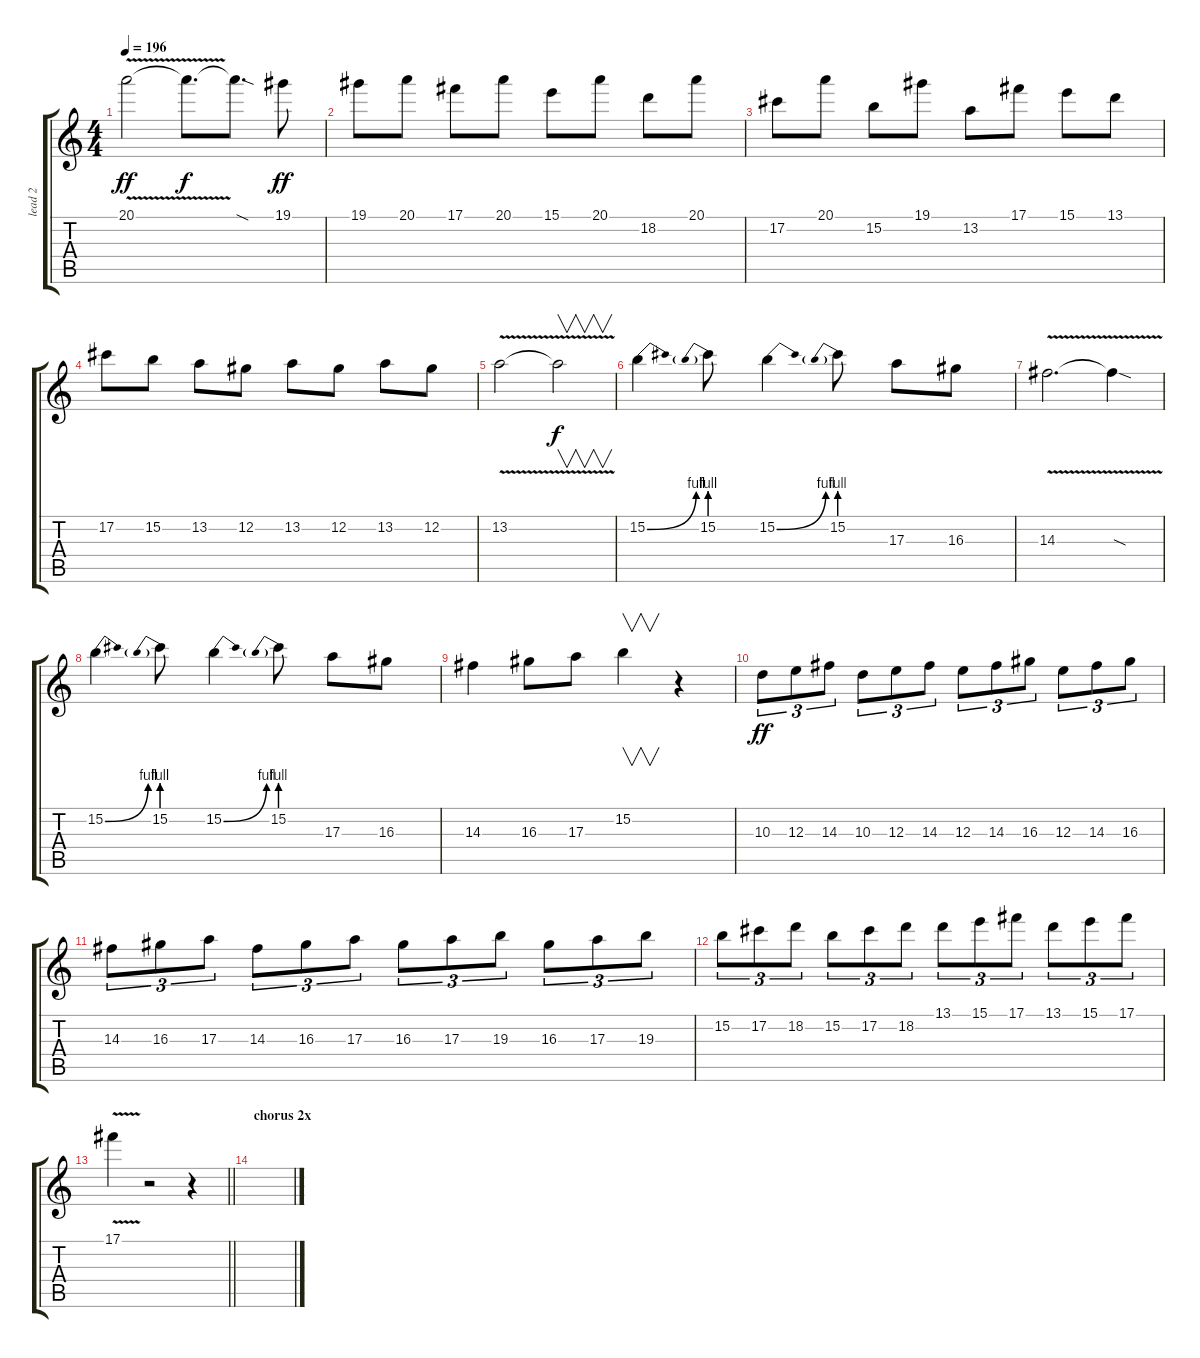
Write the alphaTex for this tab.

\track ("lead 2" "lead 2") {instrument distortionguitar}
\staff {score tabs}
\tuning (Db4 Ab3 E3 B2 Gb2 Db2) {hide}
\ts (4 4)
\tempo 196
\clef g2
\ks c
20.1{v}.2{dy ff} 20.1{t}.8{d dy f} 20.1{sod t}.8{d} 19.1.8{dy ff} |
19.1.8 20.1.8 17.1.8 20.1.8 15.1.8 20.1.8 18.2.8 20.1.8 |
17.2.8 20.1.8 15.2.8 19.1.8 13.2.8 17.1.8 15.1.8 13.1.8 |
17.2.8 15.2.8 13.2.8 12.2.8 13.2.8 12.2.8 13.2.8 12.2.8 |
13.2{v}.2 13.2{t}.2{v dy f} |
15.2{be (bend 0 0 60 4)}.4 15.2{be (prebend 0 4 60 4)}.8 15.2{be (bend 0 0 60 4)}.4 15.2{be (prebend 0 4 60 4)}.8 17.3.8 16.3.8 |
14.3{v}.2{d} 14.3{sod t}.4 |
15.2{be (bend 0 0 60 4)}.4 15.2{be (prebend 0 4 60 4)}.8 15.2{be (bend 0 0 60 4)}.4 15.2{be (prebend 0 4 60 4)}.8 17.3.8 16.3.8 |
14.3.4 16.3.8 17.3.8 15.2.4{v} r.4 |
10.3.8{tu (3 2) dy ff} 12.3.8{tu (3 2)} 14.3.8{tu (3 2)} 10.3.8{tu (3 2)} 12.3.8{tu (3 2)} 14.3.8{tu (3 2)} 12.3.8{tu (3 2)} 14.3.8{tu (3 2)} 16.3.8{tu (3 2)} 12.3.8{tu (3 2)} 14.3.8{tu (3 2)} 16.3.8{tu (3 2)} |
14.3.8{tu (3 2)} 16.3.8{tu (3 2)} 17.3.8{tu (3 2)} 14.3.8{tu (3 2)} 16.3.8{tu (3 2)} 17.3.8{tu (3 2)} 16.3.8{tu (3 2)} 17.3.8{tu (3 2)} 19.3.8{tu (3 2)} 16.3.8{tu (3 2)} 17.3.8{tu (3 2)} 19.3.8{tu (3 2)} |
15.2.8{tu (3 2)} 17.2.8{tu (3 2)} 18.2.8{tu (3 2)} 15.2.8{tu (3 2)} 17.2.8{tu (3 2)} 18.2.8{tu (3 2)} 13.1.8{tu (3 2)} 15.1.8{tu (3 2)} 17.1.8{tu (3 2)} 13.1.8{tu (3 2)} 15.1.8{tu (3 2)} 17.1.8{tu (3 2)} |
\barLineRight lightlight
17.1{v}.4 r.2 r.4 |
\section ("" "chorus 2x")
